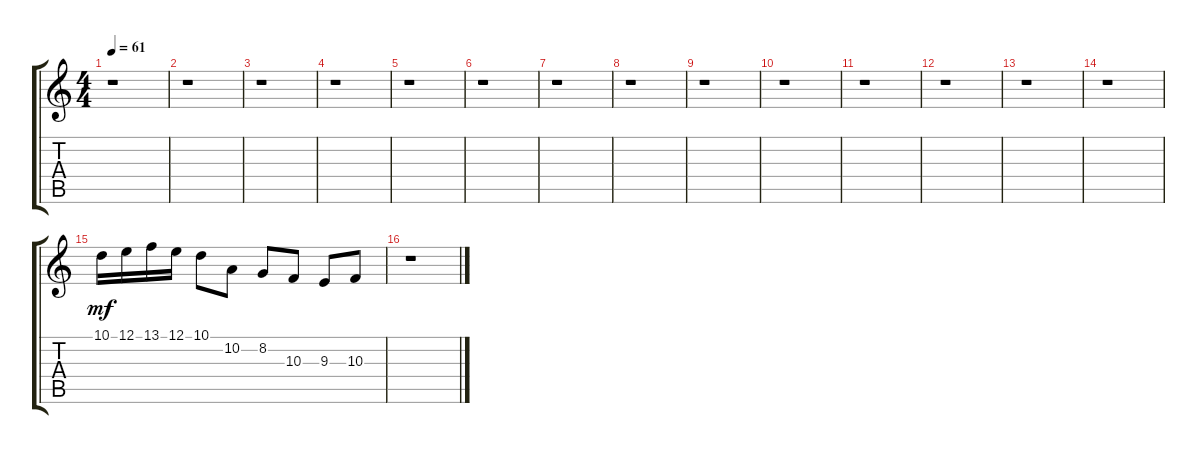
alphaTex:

\track "" {instrument clarinet}
\staff {score tabs}
\tuning (E4 B3 G3 D3 A2 E2) {hide}
\ts (4 4)
\tempo 61
\clef g2
\ks c
r.1{dy mf} |
r.1 |
r.1 |
r.1 |
r.1 |
r.1 |
r.1 |
r.1 |
r.1 |
r.1 |
r.1 |
r.1 |
r.1 |
r.1 |
10.1.16 12.1.16 13.1.16 12.1.16 10.1.8 10.2.8 8.2.8 10.3.8 9.3.8 10.3.8 |
r.1
